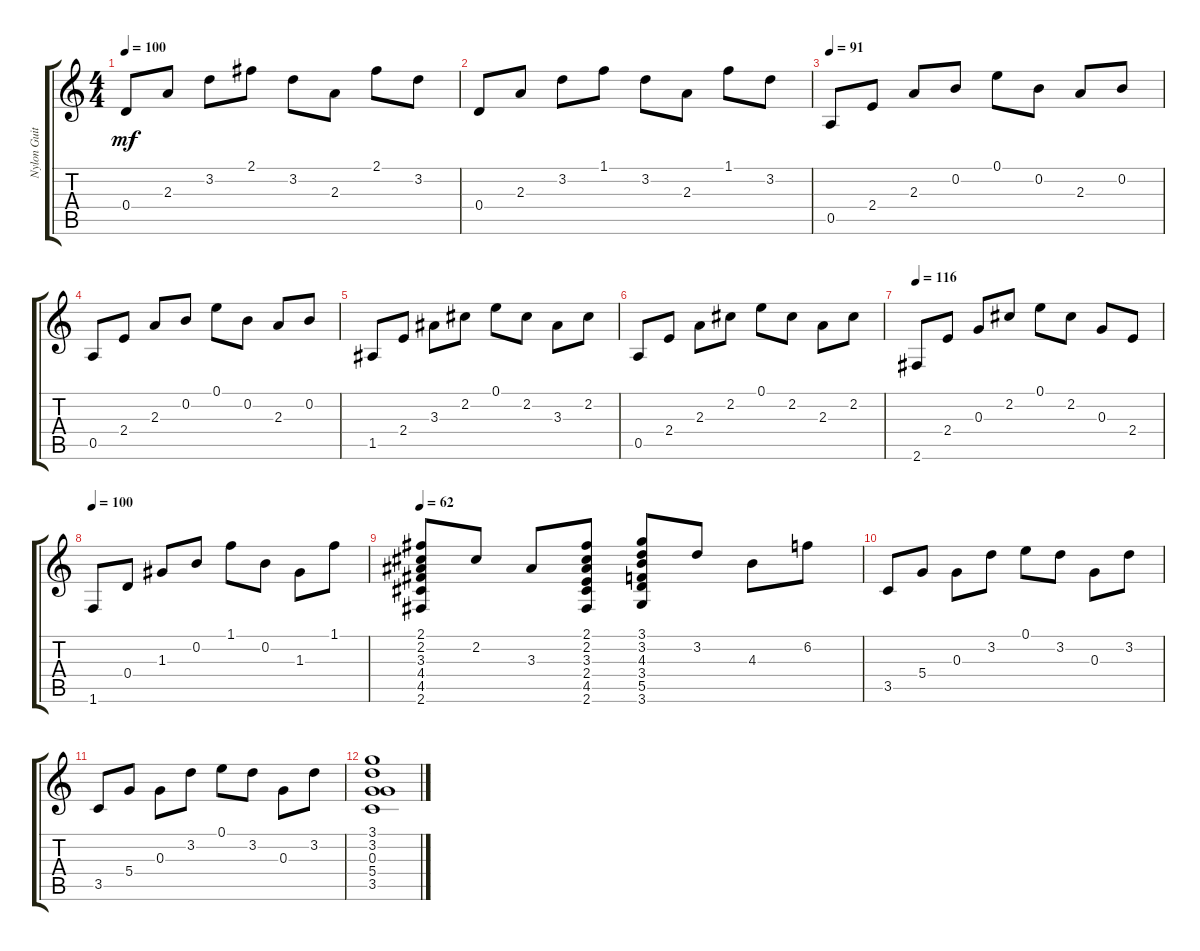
\track ("Nylon Guitar" "Nylon Guit") {instrument acousticguitarnylon}
\staff {score tabs}
\tuning (E4 B3 G3 D3 A2 E2) {hide}
\ts (4 4)
\tempo 100
\clef g2
\ks c
0.4.8{dy mf} 2.3.8 3.2.8 2.1.8 3.2.8 2.3.8 2.1.8 3.2.8 |
0.4.8 2.3.8 3.2.8 1.1.8 3.2.8 2.3.8 1.1.8 3.2.8 |
\tempo 91
0.5.8 2.4.8 2.3.8 0.2.8 0.1.8 0.2.8 2.3.8 0.2.8 |
0.5.8 2.4.8 2.3.8 0.2.8 0.1.8 0.2.8 2.3.8 0.2.8 |
1.5.8 2.4.8 3.3.8 2.2.8 0.1.8 2.2.8 3.3.8 2.2.8 |
0.5.8 2.4.8 2.3.8 2.2.8 0.1.8 2.2.8 2.3.8 2.2.8 |
\tempo 116
2.6.8 2.4.8 0.3.8 2.2.8 0.1.8 2.2.8 0.3.8 2.4.8 |
\tempo 100
1.6.8 0.4.8 1.3.8 0.2.8 1.1.8 0.2.8 1.3.8 1.1.8 |
\tempo 30
\tempo 62
(2.1 2.2 3.3 4.4 4.5 2.6).8 2.2.8 3.3.8 (2.1 2.2 3.3 2.4 4.5 2.6).8 (3.1 3.2 4.3 3.4 5.5 3.6).8 3.2.8 4.3.8 6.2.8 |
3.5.8 5.4.8 0.3.8 3.2.8 0.1.8 3.2.8 0.3.8 3.2.8 |
3.5.8 5.4.8 0.3.8 3.2.8 0.1.8 3.2.8 0.3.8 3.2.8 |
(3.1 3.2 0.3 5.4 3.5).1
